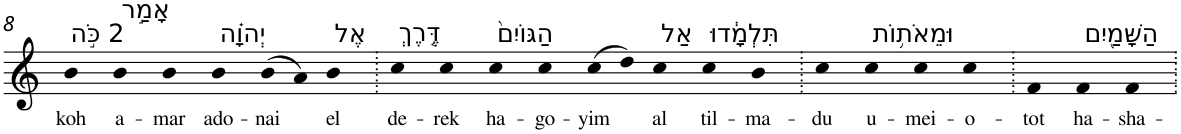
**kern	**text
*part1	*part1
*staff1	*staff1
*I"Piano	*
*I'Pno	*
!!LO:PB:g=z
*clefG2	*
*k[]	*
=8	=8
!LO:TX:a:t=2 כֹּ֣ה	!
!	!LO:LY:b
4b	koh
!LO:TX:a:t=אָמַ֣ר	!
!	!LO:LY:b
4b	a-
!	!LO:LY:b
4b	-mar
!LO:TX:a:t=יְהוָ֗ה	!
!	!LO:LY:b
4b	ado-
!	!LO:LY:b
(>8b	-nai
8a)	.
!LO:TX:a:t=אֶל	!
!	!LO:LY:b
4b	el
=9.	=9.
!LO:TX:a:t=דֶּ֤רֶךְ	!
!	!LO:LY:b
4cc	de-
!	!LO:LY:b
4cc	-rek
!LO:TX:a:t=הַגּוֹיִם֙	!
!	!LO:LY:b
4cc	ha-
!	!LO:LY:b
4cc	-go-
!	!LO:LY:b
(>8cc	-yim
8dd)	.
!LO:TX:a:t=אַל	!
!	!LO:LY:b
4cc	al
!LO:TX:a:t=תִּלְמָ֔דוּ	!
!	!LO:LY:b
4cc	til-
!	!LO:LY:b
4b	-ma-
=10.	=10.
!	!LO:LY:b
4cc	-du
!LO:TX:a:t=וּמֵאֹת֥וֹת	!
!	!LO:LY:b
4cc	u-
!	!LO:LY:b
4cc	-mei-
!	!LO:LY:b
4cc	-o-
=11.	=11.
!	!LO:LY:b
4f	-tot
!LO:TX:a:t=הַשָּׁמַ֖יִם	!
!	!LO:LY:b
4f	ha-
!	!LO:LY:b
4f	-sha-
=.	=.
*-	*-
